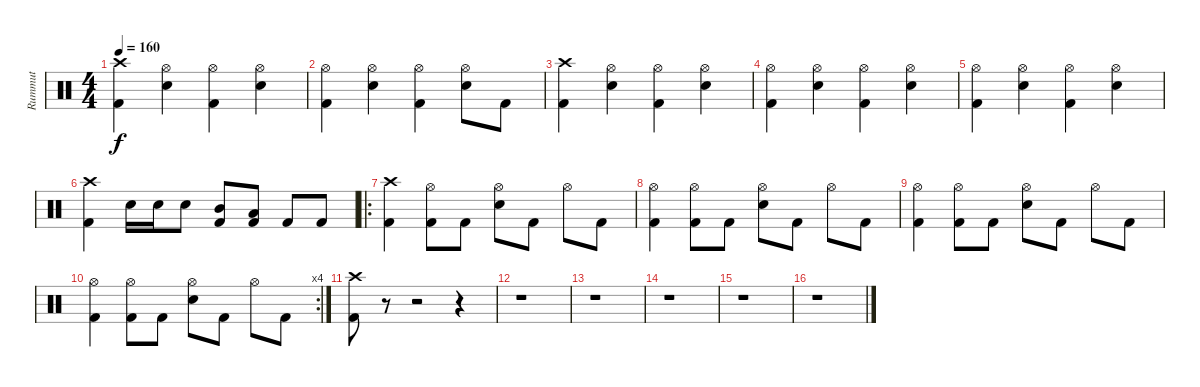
\track ("Rummut" "Rummut") {instrument percussion}
\staff {score}
\articulation defaults
\ts (4 4)
\tempo 160
\clef neutral
\ks c
("Kick (hit) 2" "Crash high (hit)").4{dy f} ("Hi-Hat (open)" "Snare (hit) 2").4 ("Kick (hit) 2" "Hi-Hat (open)").4 ("Hi-Hat (open)" "Snare (hit) 2").4 |
("Kick (hit) 2" "Hi-Hat (open)").4 ("Hi-Hat (open)" "Snare (hit) 2").4 ("Kick (hit) 2" "Hi-Hat (open)").4 ("Hi-Hat (open)" "Snare (hit) 2").8 "Kick (hit) 2".8 |
("Kick (hit) 2" "Crash high (hit)").4 ("Hi-Hat (open)" "Snare (hit) 2").4 ("Kick (hit) 2" "Hi-Hat (open)").4 ("Hi-Hat (open)" "Snare (hit) 2").4 |
("Kick (hit) 2" "Hi-Hat (open)").4 ("Hi-Hat (open)" "Snare (hit) 2").4 ("Kick (hit) 2" "Hi-Hat (open)").4 ("Hi-Hat (open)" "Snare (hit) 2").4 |
("Kick (hit) 2" "Hi-Hat (open)").4 ("Hi-Hat (open)" "Snare (hit) 2").4 ("Kick (hit) 2" "Hi-Hat (open)").4 ("Hi-Hat (open)" "Snare (hit) 2").4 |
("Kick (hit) 2" "Crash high (hit)").4 "Snare (hit) 2".16 "Snare (hit) 2".16 "Snare (hit) 2".8 ("Kick (hit) 2" "Mid Tom (hit)").8 ("Kick (hit) 2" "Low Tom (hit)").8 "Kick (hit) 2".8 "Kick (hit) 2".8 |
\ro
("Kick (hit) 2" "Crash high (hit)").4 ("Kick (hit) 2" "Hi-Hat (open)").8 "Kick (hit) 2".8 ("Hi-Hat (open)" "Snare (hit) 2").8 "Kick (hit) 2".8 "Hi-Hat (open)".8 "Kick (hit) 2".8 |
("Kick (hit) 2" "Hi-Hat (open)").4 ("Kick (hit) 2" "Hi-Hat (open)").8 "Kick (hit) 2".8 ("Hi-Hat (open)" "Snare (hit) 2").8 "Kick (hit) 2".8 "Hi-Hat (open)".8 "Kick (hit) 2".8 |
("Kick (hit) 2" "Hi-Hat (open)").4 ("Kick (hit) 2" "Hi-Hat (open)").8 "Kick (hit) 2".8 ("Hi-Hat (open)" "Snare (hit) 2").8 "Kick (hit) 2".8 "Hi-Hat (open)".8 "Kick (hit) 2".8 |
\rc 4
("Kick (hit) 2" "Hi-Hat (open)").4 ("Kick (hit) 2" "Hi-Hat (open)").8 "Kick (hit) 2".8 ("Hi-Hat (open)" "Snare (hit) 2").8 "Kick (hit) 2".8 "Hi-Hat (open)".8 "Kick (hit) 2".8 |
("Kick (hit) 2" "Crash high (hit)").8 r.8 r.2 r.4 |
r.1 |
r.1 |
r.1 |
r.1 |
r.1
